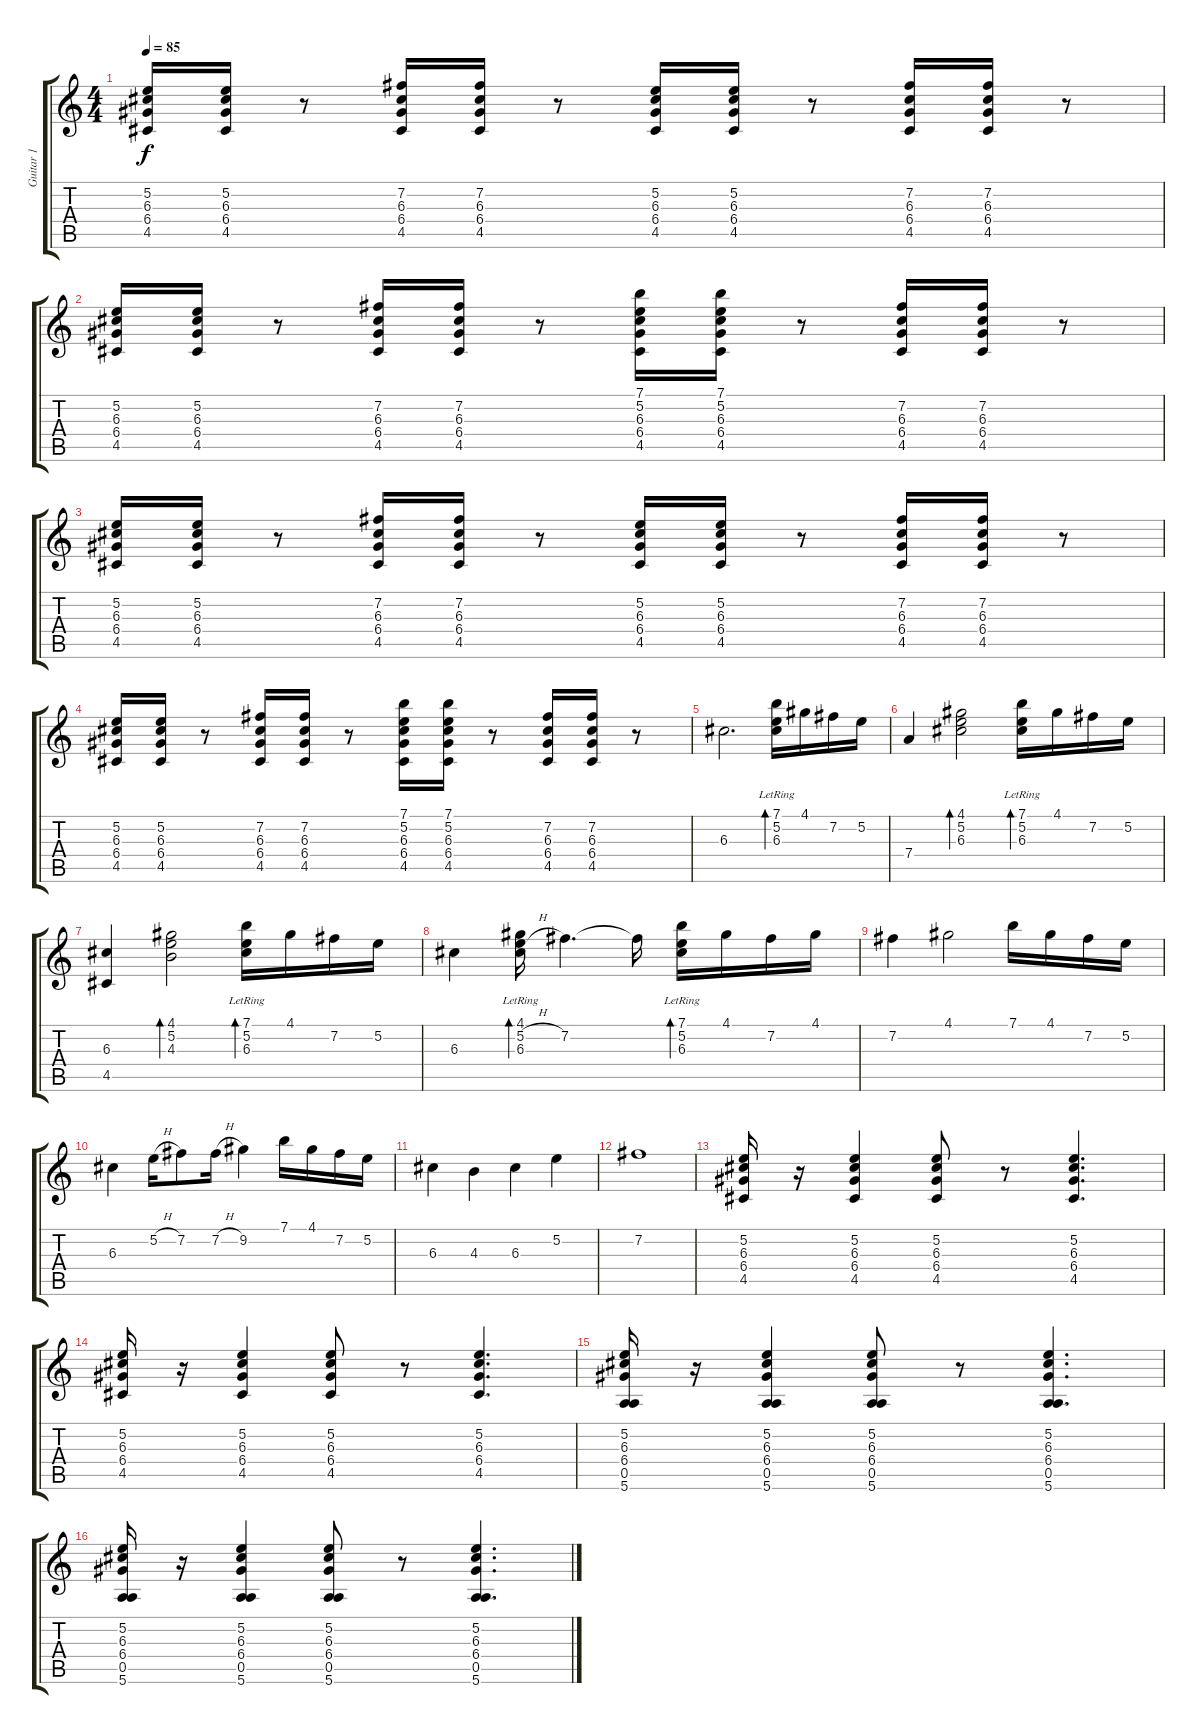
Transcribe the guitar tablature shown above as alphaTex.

\track ("Guitar 1" "Guitar 1") {instrument acousticguitarnylon}
\staff {score tabs}
\tuning (E4 B3 G3 D3 A2 E2) {hide}
\ts (4 4)
\tempo 85
\clef g2
\ks c
(5.2 6.3 6.4 4.5).16{dy f} (5.2 6.3 6.4 4.5).16 r.8 (7.2 6.3 6.4 4.5).16 (7.2 6.3 6.4 4.5).16 r.8 (5.2 6.3 6.4 4.5).16 (5.2 6.3 6.4 4.5).16 r.8 (7.2 6.3 6.4 4.5).16 (7.2 6.3 6.4 4.5).16 r.8 |
(5.2 6.3 6.4 4.5).16 (5.2 6.3 6.4 4.5).16 r.8 (7.2 6.3 6.4 4.5).16 (7.2 6.3 6.4 4.5).16 r.8 (7.1 5.2 6.3 6.4 4.5).16 (7.1 5.2 6.3 6.4 4.5).16 r.8 (7.2 6.3 6.4 4.5).16 (7.2 6.3 6.4 4.5).16 r.8 |
(5.2 6.3 6.4 4.5).16 (5.2 6.3 6.4 4.5).16 r.8 (7.2 6.3 6.4 4.5).16 (7.2 6.3 6.4 4.5).16 r.8 (5.2 6.3 6.4 4.5).16 (5.2 6.3 6.4 4.5).16 r.8 (7.2 6.3 6.4 4.5).16 (7.2 6.3 6.4 4.5).16 r.8 |
(5.2 6.3 6.4 4.5).16 (5.2 6.3 6.4 4.5).16 r.8 (7.2 6.3 6.4 4.5).16 (7.2 6.3 6.4 4.5).16 r.8 (7.1 5.2 6.3 6.4 4.5).16 (7.1 5.2 6.3 6.4 4.5).16 r.8 (7.2 6.3 6.4 4.5).16 (7.2 6.3 6.4 4.5).16 r.8 |
6.3.2{d} (7.1{lr} 5.2{lr} 6.3{lr}).16{bd 120} 4.1.16 7.2.16 5.2.16 |
7.4.4 (4.1 5.2 6.3).2{bd 120} (7.1{lr} 5.2{lr} 6.3{lr}).16{bd 120} 4.1.16 7.2.16 5.2.16 |
(6.3 4.5).4 (4.1 5.2 4.3).2{bd 120} (7.1{lr} 5.2{lr} 6.3{lr}).16{bd 120} 4.1.16 7.2.16 5.2.16 |
6.3.4 (4.1{lr} 5.2{h lr} 6.3{lr}).16{bd 120} 7.2.4{d} 7.2{t}.16 (7.1{lr} 5.2{lr} 6.3{lr}).16{bd 120} 4.1.16 7.2.16 4.1.16 |
7.2.4 4.1.2 7.1.16 4.1.16 7.2.16 5.2.16 |
6.3.4 5.2{h}.16 7.2.8 7.2{h}.16 9.2.4 7.1.16 4.1.16 7.2.16 5.2.16 |
6.3.4 4.3.4 6.3.4 5.2.4 |
7.2.1 |
(5.2 6.3 6.4 4.5).16 r.16 (5.2 6.3 6.4 4.5).4 (5.2 6.3 6.4 4.5).8 r.8 (5.2 6.3 6.4 4.5).4{d} |
(5.2 6.3 6.4 4.5).16 r.16 (5.2 6.3 6.4 4.5).4 (5.2 6.3 6.4 4.5).8 r.8 (5.2 6.3 6.4 4.5).4{d} |
(5.2 6.3 6.4 0.5 5.6).16 r.16 (5.2 6.3 6.4 0.5 5.6).4 (5.2 6.3 6.4 0.5 5.6).8 r.8 (5.2 6.3 6.4 0.5 5.6).4{d} |
(5.2 6.3 6.4 0.5 5.6).16 r.16 (5.2 6.3 6.4 0.5 5.6).4 (5.2 6.3 6.4 0.5 5.6).8 r.8 (5.2 6.3 6.4 0.5 5.6).4{d}
